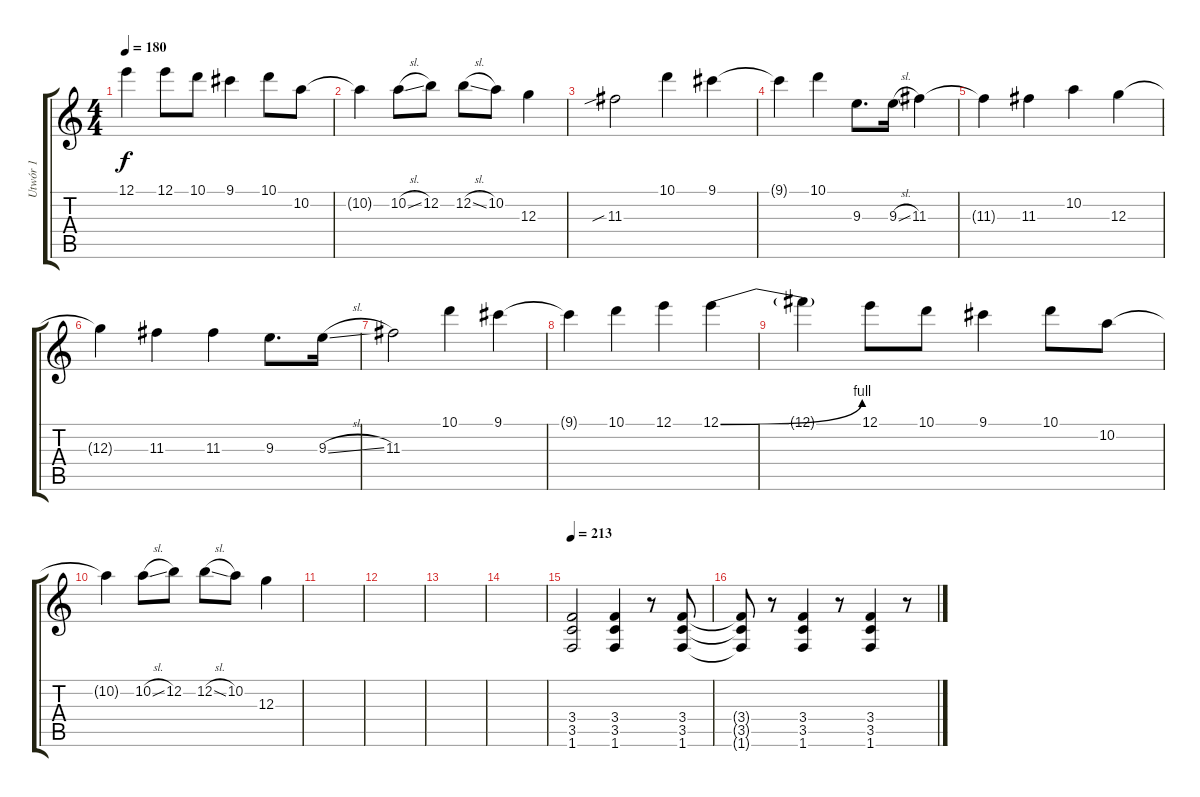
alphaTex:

\track ("Utwór 1" "Utwór 1") {mute instrument overdrivenguitar}
\staff {score tabs}
\tuning (E4 B3 G3 D3 A2 E2) {hide}
\ts (4 4)
\tempo 180
\clef g2
\ks c
12.1{t}.4{dy f} 12.1.8 10.1.8 9.1.4 10.1.8 10.2.8 |
10.2{t}.4 10.2{sl}.8 12.2.8 12.2{sl}.8 10.2.8 12.3.4 |
11.3{sib}.2 10.1.4 9.1.4 |
9.1{t}.4 10.1.4 9.3.8{d} 9.3{sl}.16 11.3.4 |
11.3{t}.4 11.3.4 10.2.4 12.3.4 |
12.3{t}.4 11.3.4 11.3.4 9.3.8{d} 9.3{sl}.16 |
11.3.2 10.1.4 9.1.4 |
9.1{t}.4 10.1.4 12.1.4 12.1{be (bend 0 0 60 4)}.4 |
12.1{t}.4 12.1.8 10.1.8 9.1.4 10.1.8 10.2.8 |
10.2{t}.4 10.2{sl}.8 12.2.8 12.2{sl}.8 10.2.8 12.3.4 |
|
|
|
|
\tempo 213
(3.4 3.5 1.6).2 (3.4 3.5 1.6).4 r.8 (3.4 3.5 1.6).8 |
(3.4{t} 3.5{t} 1.6{t}).8 r.8 (3.4 3.5 1.6).4 r.8 (3.4 3.5 1.6).4 r.8
